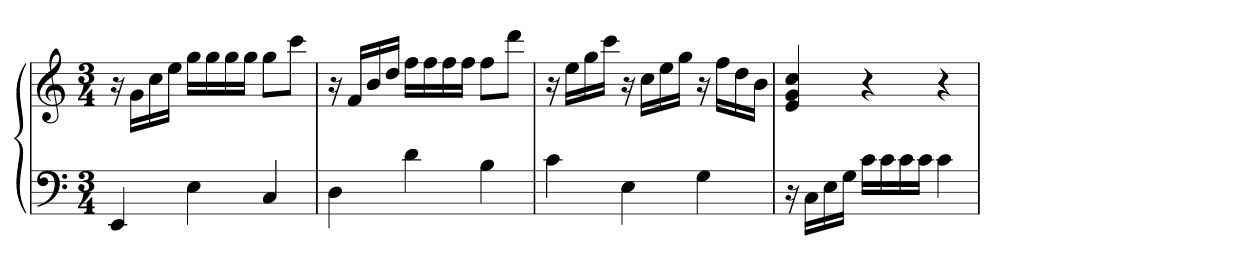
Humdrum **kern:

**kern	**kern
*part1	*part1
*staff2	*staff1
*clefF4	*clefG2
*k[]	*k[]
*M3/4	*M3/4
=	=
4EE	16r
.	16gLL
.	16cc
.	16eeJJ
4E	16ggLL
.	16gg
.	16gg
.	16ggJJ
4C	8ggL
.	8cccJ
=198	=198
4D	16r
.	16fLL
.	16b
.	16ddJJ
4d	16ffLL
.	16ff
.	16ff
.	16ffJJ
4B	8ffL
.	8dddJ
=199	=199
4c	16r
.	16eeLL
.	16gg
.	16cccJJ
4E	16r
.	16ccLL
.	16ee
.	16ggJJ
4G	16r
.	16ffLL
.	16dd
.	16bJJ
=200	=200
16r	4e 4g 4cc
16CLL	.
16E	.
16GJJ	.
16cLL	4r
16c	.
16c	.
16cJJ	.
4c	4r
=	=
*-	*-
